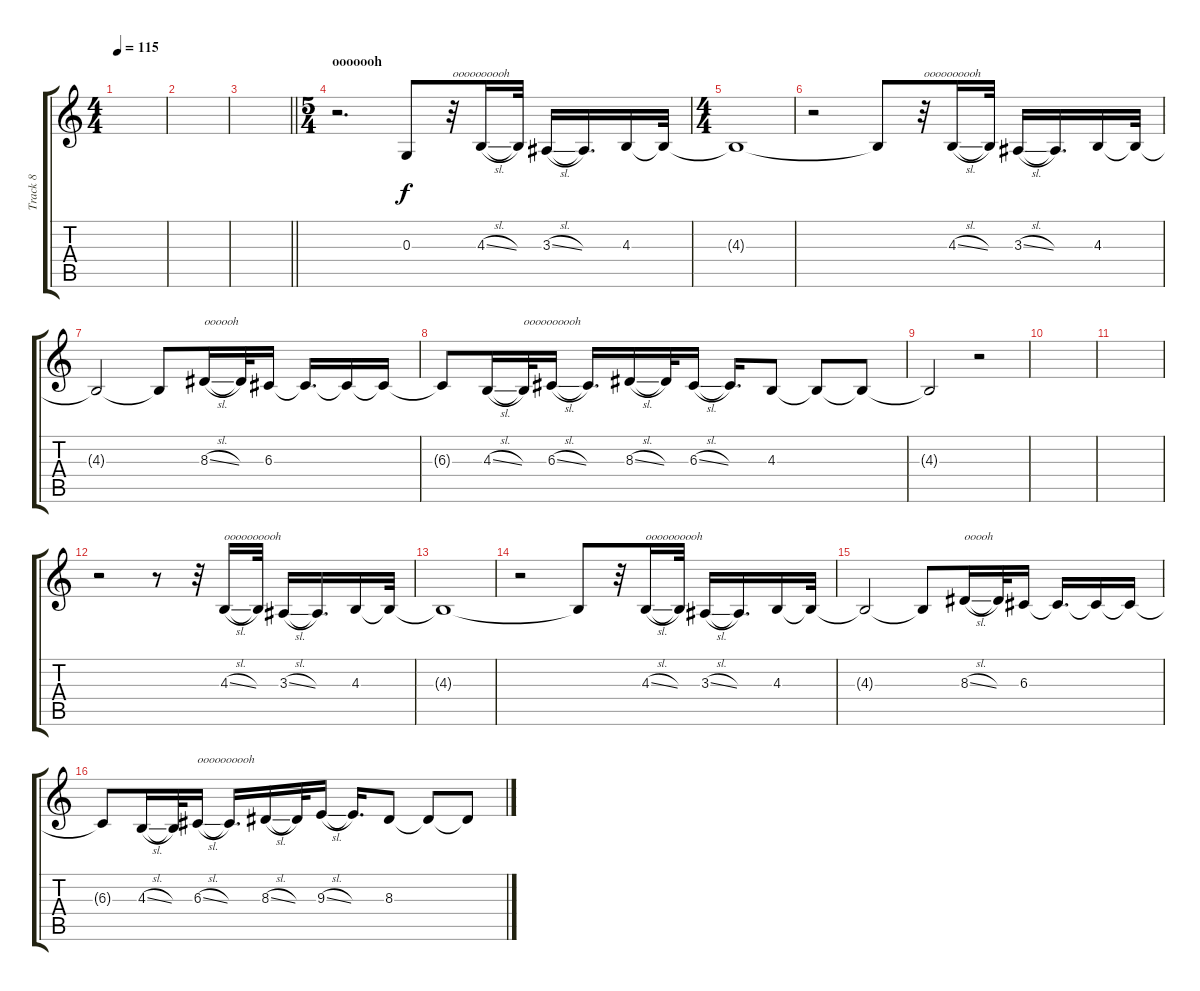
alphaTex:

\track ("Track 8" "Track 8") {instrument choiraahs}
\staff {score tabs}
\tuning (E4 B3 G3 D3 A2 E2) {hide}
\ts (4 4)
\tempo 115
\clef g2
\ks c
|
|
\barLineRight lightlight
|
\ts (5 4)
\section ("" "ooooooh")
r.2{d} 0.3.8 r.32{txt "oooooooooh"} 4.3{sl}.16 4.3{t}.32 3.3{sl}.16 3.3{t}.16{d} 4.3.16 4.3{t}.32 |
\ts (4 4)
4.3{t}.1 |
r.2 4.3{t}.8 r.32{txt "oooooooooh"} 4.3{sl}.16 4.3{t}.32 3.3{sl}.16 3.3{t}.16{d} 4.3.16 4.3{t}.32 |
4.3{t}.2 4.3{t}.8 8.3{sl}.16{txt "oooooh"} 8.3{t}.32 6.3.16 6.3{t}.16{d} 6.3{t}.16 6.3{t}.16 |
6.3{t}.8 4.3{sl}.16 4.3{t}.32{txt "oooooooooh"} 6.3{sl}.16 6.3{t}.16{d} 8.3{sl}.16 8.3{t}.32 6.3{sl}.16 6.3{t}.16{d} 4.3.8 4.3{t}.8 4.3{t}.8 |
4.3{t}.2 r.2 |
|
|
r.2 r.8 r.32 4.3{sl}.16{txt "oooooooooh"} 4.3{t}.32 3.3{sl}.16 3.3{t}.16{d} 4.3.16 4.3{t}.32 |
4.3{t}.1 |
r.2 4.3{t}.8 r.32 4.3{sl}.16{txt "oooooooooh"} 4.3{t}.32 3.3{sl}.16 3.3{t}.16{d} 4.3.16 4.3{t}.32 |
4.3{t}.2 4.3{t}.8 8.3{sl}.16{txt "ooooh"} 8.3{t}.32 6.3.16 6.3{t}.16{d} 6.3{t}.16 6.3{t}.16 |
6.3{t}.8 4.3{sl}.16 4.3{t}.32 6.3{sl}.16{txt "oooooooooh"} 6.3{t}.16{d} 8.3{sl}.16 8.3{t}.32 9.3{sl}.16 9.3{t}.16{d} 8.3.8 8.3{t}.8 8.3{t}.8
